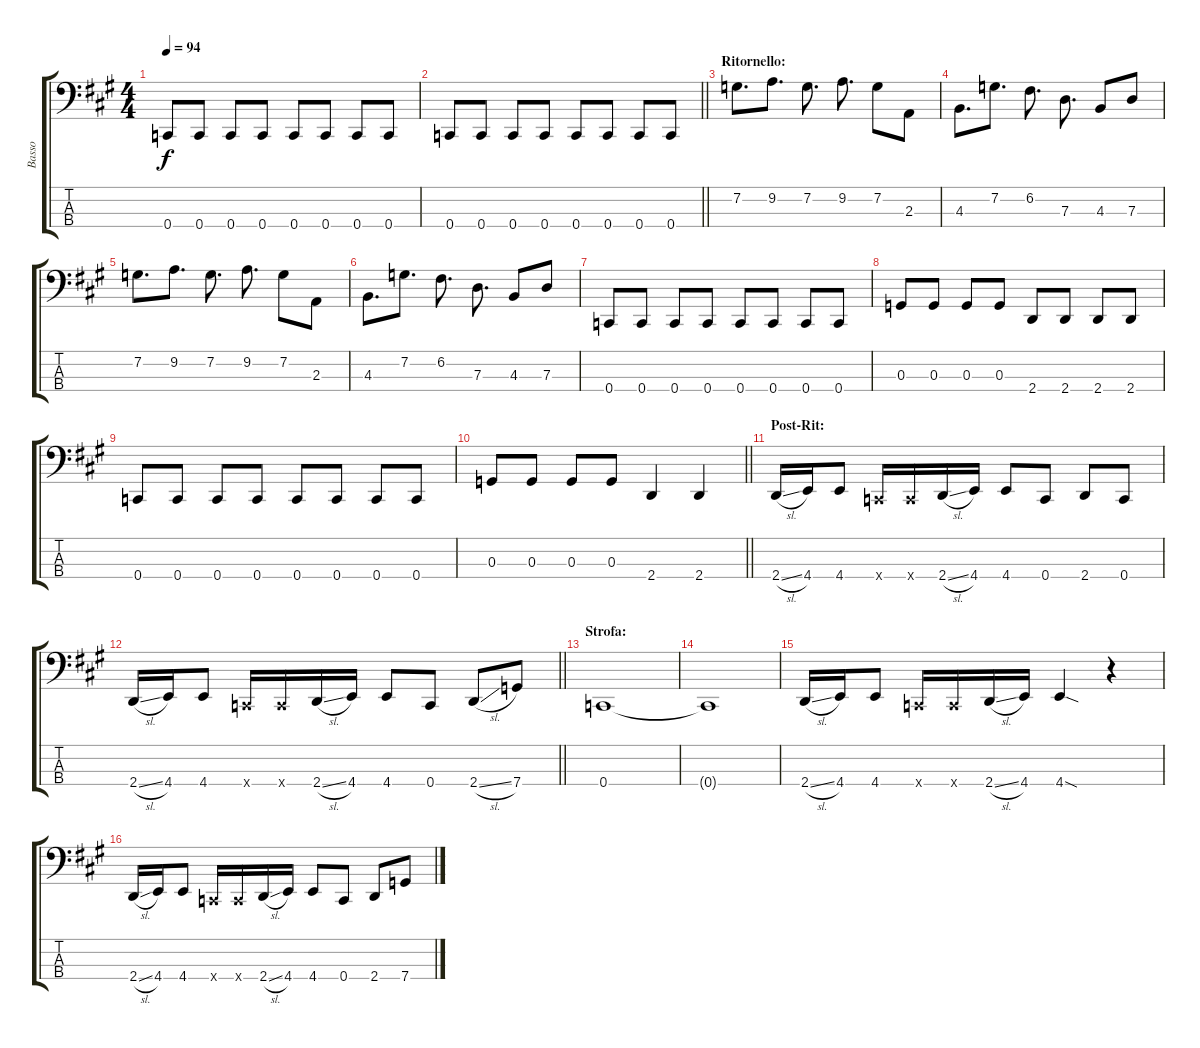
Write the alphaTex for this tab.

\track ("Basso" "Basso") {instrument electricbassfinger}
\staff {score tabs}
\tuning (F2 C2 G1 C1) {hide}
\ts (4 4)
\tempo 94
\clef f4
\ks a
0.4.8{dy f} 0.4.8 0.4.8 0.4.8 0.4.8 0.4.8 0.4.8 0.4.8 |
\barLineRight lightlight
0.4.8 0.4.8 0.4.8 0.4.8 0.4.8 0.4.8 0.4.8 0.4.8 |
\section ("" "Ritornello:")
7.2.8{d} 9.2.8{d} 7.2.8{d} 9.2.8{d} 7.2.8 2.3.8 |
4.3.8{d} 7.2.8{d} 6.2.8{d} 7.3.8{d} 4.3.8 7.3.8 |
7.2.8{d} 9.2.8{d} 7.2.8{d} 9.2.8{d} 7.2.8 2.3.8 |
4.3.8{d} 7.2.8{d} 6.2.8{d} 7.3.8{d} 4.3.8 7.3.8 |
0.4.8 0.4.8 0.4.8 0.4.8 0.4.8 0.4.8 0.4.8 0.4.8 |
0.3.8 0.3.8 0.3.8 0.3.8 2.4.8 2.4.8 2.4.8 2.4.8 |
0.4.8 0.4.8 0.4.8 0.4.8 0.4.8 0.4.8 0.4.8 0.4.8 |
\barLineRight lightlight
0.3.8 0.3.8 0.3.8 0.3.8 2.4.4 2.4.4 |
\section ("" "Post-Rit:")
2.4{sl}.16 4.4.16 4.4.8 0.4{x}.16 0.4{x}.16 2.4{sl}.16 4.4.16 4.4.8 0.4.8 2.4.8 0.4.8 |
\barLineRight lightlight
2.4{sl}.16 4.4.16 4.4.8 0.4{x}.16 0.4{x}.16 2.4{sl}.16 4.4.16 4.4.8 0.4.8 2.4{sl}.8 7.4.8 |
\section ("" "Strofa:")
0.4.1 |
0.4{t}.1 |
2.4{sl}.16 4.4.16 4.4.8 0.4{x}.16 0.4{x}.16 2.4{sl}.16 4.4.16 4.4{sod}.4 r.4 |
2.4{sl}.16 4.4.16 4.4.8 0.4{x}.16 0.4{x}.16 2.4{sl}.16 4.4.16 4.4.8 0.4.8 2.4.8 7.4.8
